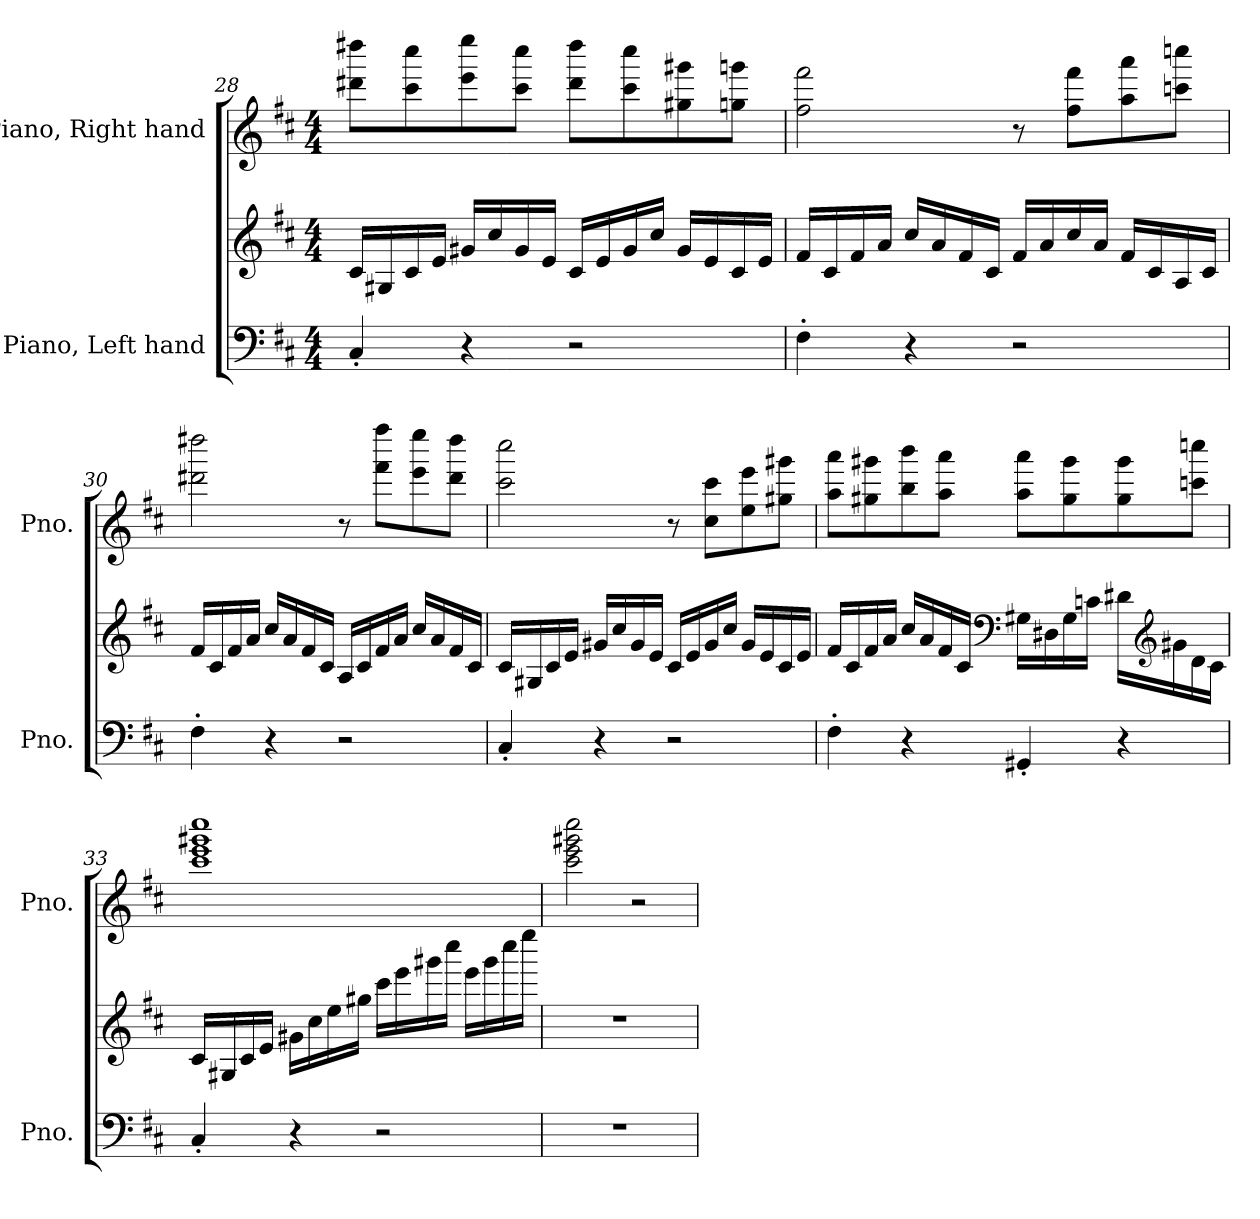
**kern	**kern	**kern
*part2	*part2	*part1
*staff3	*staff2	*staff1
*I"Piano, Left hand	*	*I"Piano, Right hand
*I'Pno.	*	*I'Pno.
!!LO:PB:g=z
*clefF4	*clefG2	*clefG2
*k[f#c#]	*k[f#c#]	*k[f#c#]
*M4/4	*M4/4	*M4/4
=28	=28	=28
4C#'/	16c#/LL	8ddd#X\ 8dddd#X\L
.	16G#X/	.
.	16c#/	8ccc#\ 8cccc#\
.	16e/JJ	.
4r	16g#X/LL	8eee\ 8eeee\
.	16cc#/	.
.	16g#/	8ccc#\ 8cccc#\J
.	16e/JJ	.
2r	16c#/LL	8ddd#\ 8dddd#\L
.	16e/	.
.	16g#/	8ccc#\ 8cccc#\
.	16cc#/JJ	.
.	16g#/LL	8gg#X\ 8ggg#X\
.	16e/	.
.	16c#/	8ggn\ 8gggn\J
.	16e/JJ	.
=29	=29	=29
4F#'\	16f#/LL	2ff#\ 2fff#\
.	16c#/	.
.	16f#/	.
.	16a/JJ	.
4r	16cc#/LL	.
.	16a/	.
.	16f#/	.
.	16c#/JJ	.
2r	16f#/LL	8r
.	16a/	.
.	16cc#/	8ff#\ 8fff#\L
.	16a/JJ	.
.	16f#/LL	8aa\ 8aaa\
.	16c#/	.
.	16A/	8cccn\ 8ccccn\J
.	16c#/JJ	.
!!LO:LB:g=z
=30	=30	=30
4F#'\	16f#/LL	2ddd#X\ 2dddd#X\
.	16c#/	.
.	16f#/	.
.	16a/JJ	.
4r	16cc#/LL	.
.	16a/	.
.	16f#/	.
.	16c#/JJ	.
2r	16A/LL	8r
.	16c#/	.
.	16f#/	8fff#\ 8ffff#\L
.	16a/JJ	.
.	16cc#/LL	8eee\ 8eeee\
.	16a/	.
.	16f#/	8ddd#\ 8dddd#\J
.	16c#/JJ	.
=31	=31	=31
4C#'/	16c#/LL	2ccc#\ 2cccc#\
.	16G#X/	.
.	16c#/	.
.	16e/JJ	.
4r	16g#X/LL	.
.	16cc#/	.
.	16g#/	.
.	16e/JJ	.
2r	16c#/LL	8r
.	16e/	.
.	16g#/	8cc#\ 8ccc#\L
.	16cc#/JJ	.
.	16g#/LL	8ee\ 8eee\
.	16e/	.
.	16c#/	8gg#X\ 8ggg#X\J
.	16e/JJ	.
!!LO:LB:g=z
=32	=32	=32
4F#'\	16f#/LL	8aa\ 8aaa\L
.	16c#/	.
.	16f#/	8gg#X\ 8ggg#X\
.	16a/JJ	.
4r	16cc#/LL	8bb\ 8bbb\
.	16a/	.
.	16f#/	8aa\ 8aaa\J
.	16c#/JJ	.
*	*clefF4	*
4GG#X'/	16G#X\LL	8aa\ 8aaa\L
.	16D#X\	.
.	16G#\	8gg#\ 8ggg#\
.	16cn\JJ	.
4r	16d#X\LL	8gg#\ 8ggg#\
*	*clefG2	*
.	16g#X\	.
.	16d#\	8cccn\ 8ccccn\J
.	16c\JJ	.
!!LO:LB:g=z
=33	=33	=33
4C#'/	16c#/LL	1ccc# 1eee 1ggg#X 1cccc#
.	16G#X/	.
.	16c#/	.
.	16e/JJ	.
4r	16g#X\LL	.
.	16cc#\	.
.	16ee\	.
.	16gg#X\JJ	.
2r	16ccc#\LL	.
.	16eee\	.
.	16ggg#X\	.
.	16cccc#\JJ	.
.	16eee\LL	.
.	16ggg#\	.
.	16cccc#\	.
.	16eeee\JJ	.
=34	=34	=34
1r	1r	2ccc#\ 2eee\ 2ggg#X\ 2cccc#\
.	.	2r
=	=	=
*-	*-	*-
